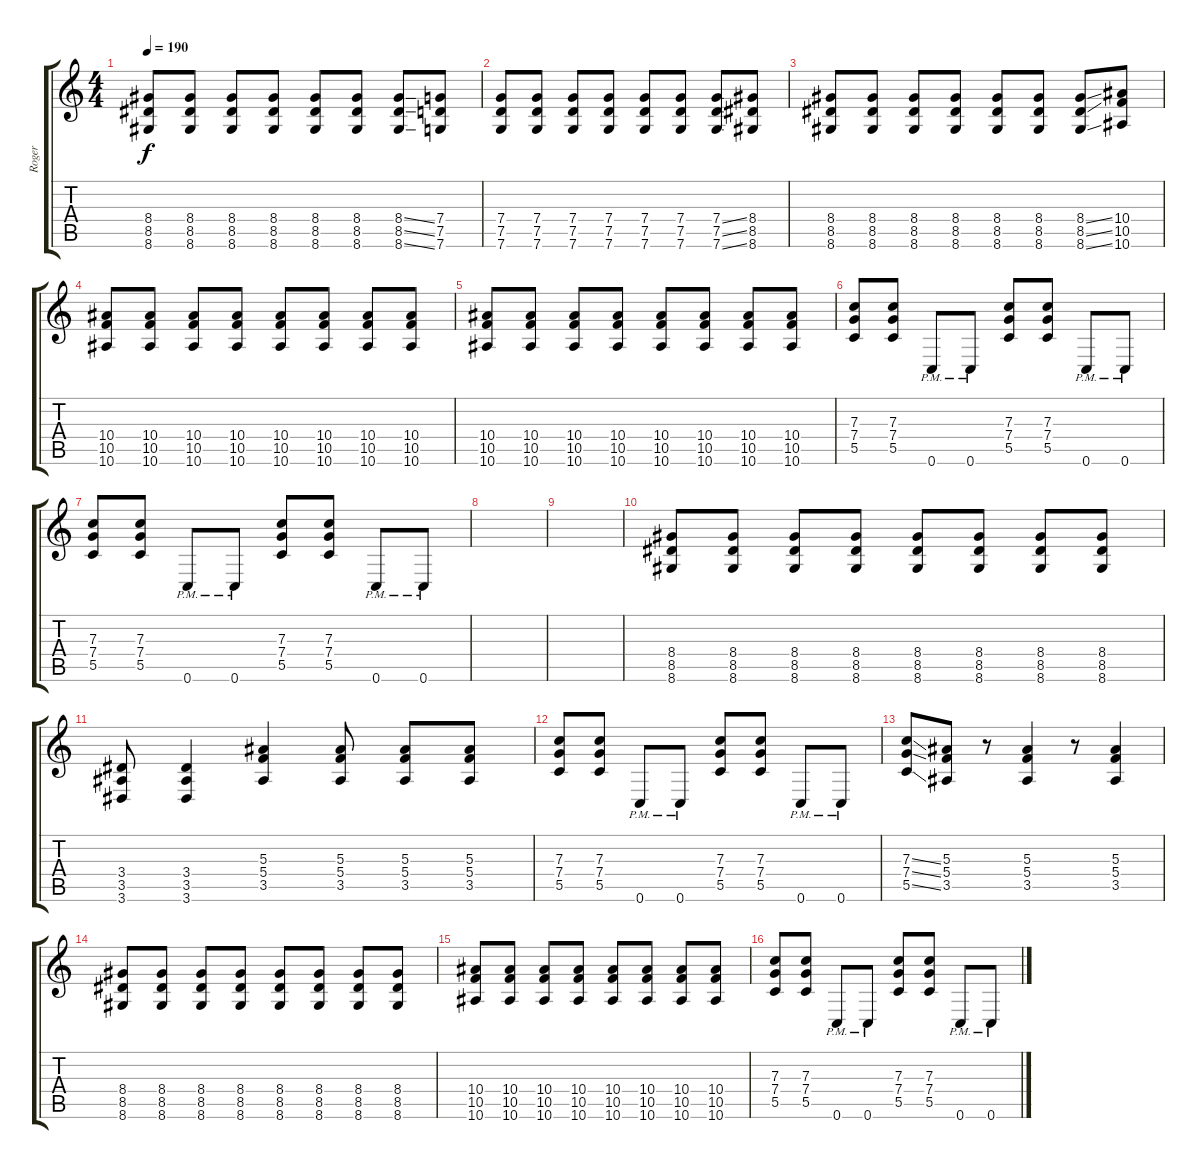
\track ("Roger" "Roger") {instrument electricguitarjazz}
\staff {score tabs}
\tuning (D4 A3 F3 C3 G2 C2) {hide}
\ts (4 4)
\tempo 190
\clef g2
\ks c
(8.4 8.5 8.6).8{dy f} (8.4 8.5 8.6).8 (8.4 8.5 8.6).8 (8.4 8.5 8.6).8 (8.4 8.5 8.6).8 (8.4 8.5 8.6).8 (8.4{ss} 8.5{ss} 8.6{ss}).8 (7.4 7.5 7.6).8 |
(7.4 7.5 7.6).8 (7.4 7.5 7.6).8 (7.4 7.5 7.6).8 (7.4 7.5 7.6).8 (7.4 7.5 7.6).8 (7.4 7.5 7.6).8 (7.4{ss} 7.5{ss} 7.6{ss}).8 (8.4 8.5 8.6).8 |
(8.4 8.5 8.6).8 (8.4 8.5 8.6).8 (8.4 8.5 8.6).8 (8.4 8.5 8.6).8 (8.4 8.5 8.6).8 (8.4 8.5 8.6).8 (8.4{ss} 8.5{ss} 8.6{ss}).8 (10.4 10.5 10.6).8 |
(10.4 10.5 10.6).8 (10.4 10.5 10.6).8 (10.4 10.5 10.6).8 (10.4 10.5 10.6).8 (10.4 10.5 10.6).8 (10.4 10.5 10.6).8 (10.4 10.5 10.6).8 (10.4 10.5 10.6).8 |
(10.4 10.5 10.6).8 (10.4 10.5 10.6).8 (10.4 10.5 10.6).8 (10.4 10.5 10.6).8 (10.4 10.5 10.6).8 (10.4 10.5 10.6).8 (10.4 10.5 10.6).8 (10.4 10.5 10.6).8 |
(7.3 7.4 5.5).8 (7.3 7.4 5.5).8 0.6{pm}.8 0.6{pm}.8 (7.3 7.4 5.5).8 (7.3 7.4 5.5).8 0.6{pm}.8 0.6{pm}.8 |
(7.3 7.4 5.5).8 (7.3 7.4 5.5).8 0.6{pm}.8 0.6{pm}.8 (7.3 7.4 5.5).8 (7.3 7.4 5.5).8 0.6{pm}.8 0.6{pm}.8 |
|
|
(8.4 8.5 8.6).8 (8.4 8.5 8.6).8 (8.4 8.5 8.6).8 (8.4 8.5 8.6).8 (8.4 8.5 8.6).8 (8.4 8.5 8.6).8 (8.4 8.5 8.6).8 (8.4 8.5 8.6).8 |
(3.4 3.5 3.6).8 (3.4 3.5 3.6).4 (5.3 5.4 3.5).4 (5.3 5.4 3.5).8 (5.3 5.4 3.5).8 (5.3 5.4 3.5).8 |
(7.3 7.4 5.5).8 (7.3 7.4 5.5).8 0.6{pm}.8 0.6{pm}.8 (7.3 7.4 5.5).8 (7.3 7.4 5.5).8 0.6{pm}.8 0.6{pm}.8 |
(7.3{ss} 7.4{ss} 5.5{ss}).8 (5.3 5.4 3.5).8 r.8 (5.3 5.4 3.5).4 r.8 (5.3 5.4 3.5).4 |
(8.4 8.5 8.6).8 (8.4 8.5 8.6).8 (8.4 8.5 8.6).8 (8.4 8.5 8.6).8 (8.4 8.5 8.6).8 (8.4 8.5 8.6).8 (8.4 8.5 8.6).8 (8.4 8.5 8.6).8 |
(10.4 10.5 10.6).8 (10.4 10.5 10.6).8 (10.4 10.5 10.6).8 (10.4 10.5 10.6).8 (10.4 10.5 10.6).8 (10.4 10.5 10.6).8 (10.4 10.5 10.6).8 (10.4 10.5 10.6).8 |
(7.3 7.4 5.5).8 (7.3 7.4 5.5).8 0.6{pm}.8 0.6{pm}.8 (7.3 7.4 5.5).8 (7.3 7.4 5.5).8 0.6{pm}.8 0.6{pm}.8
